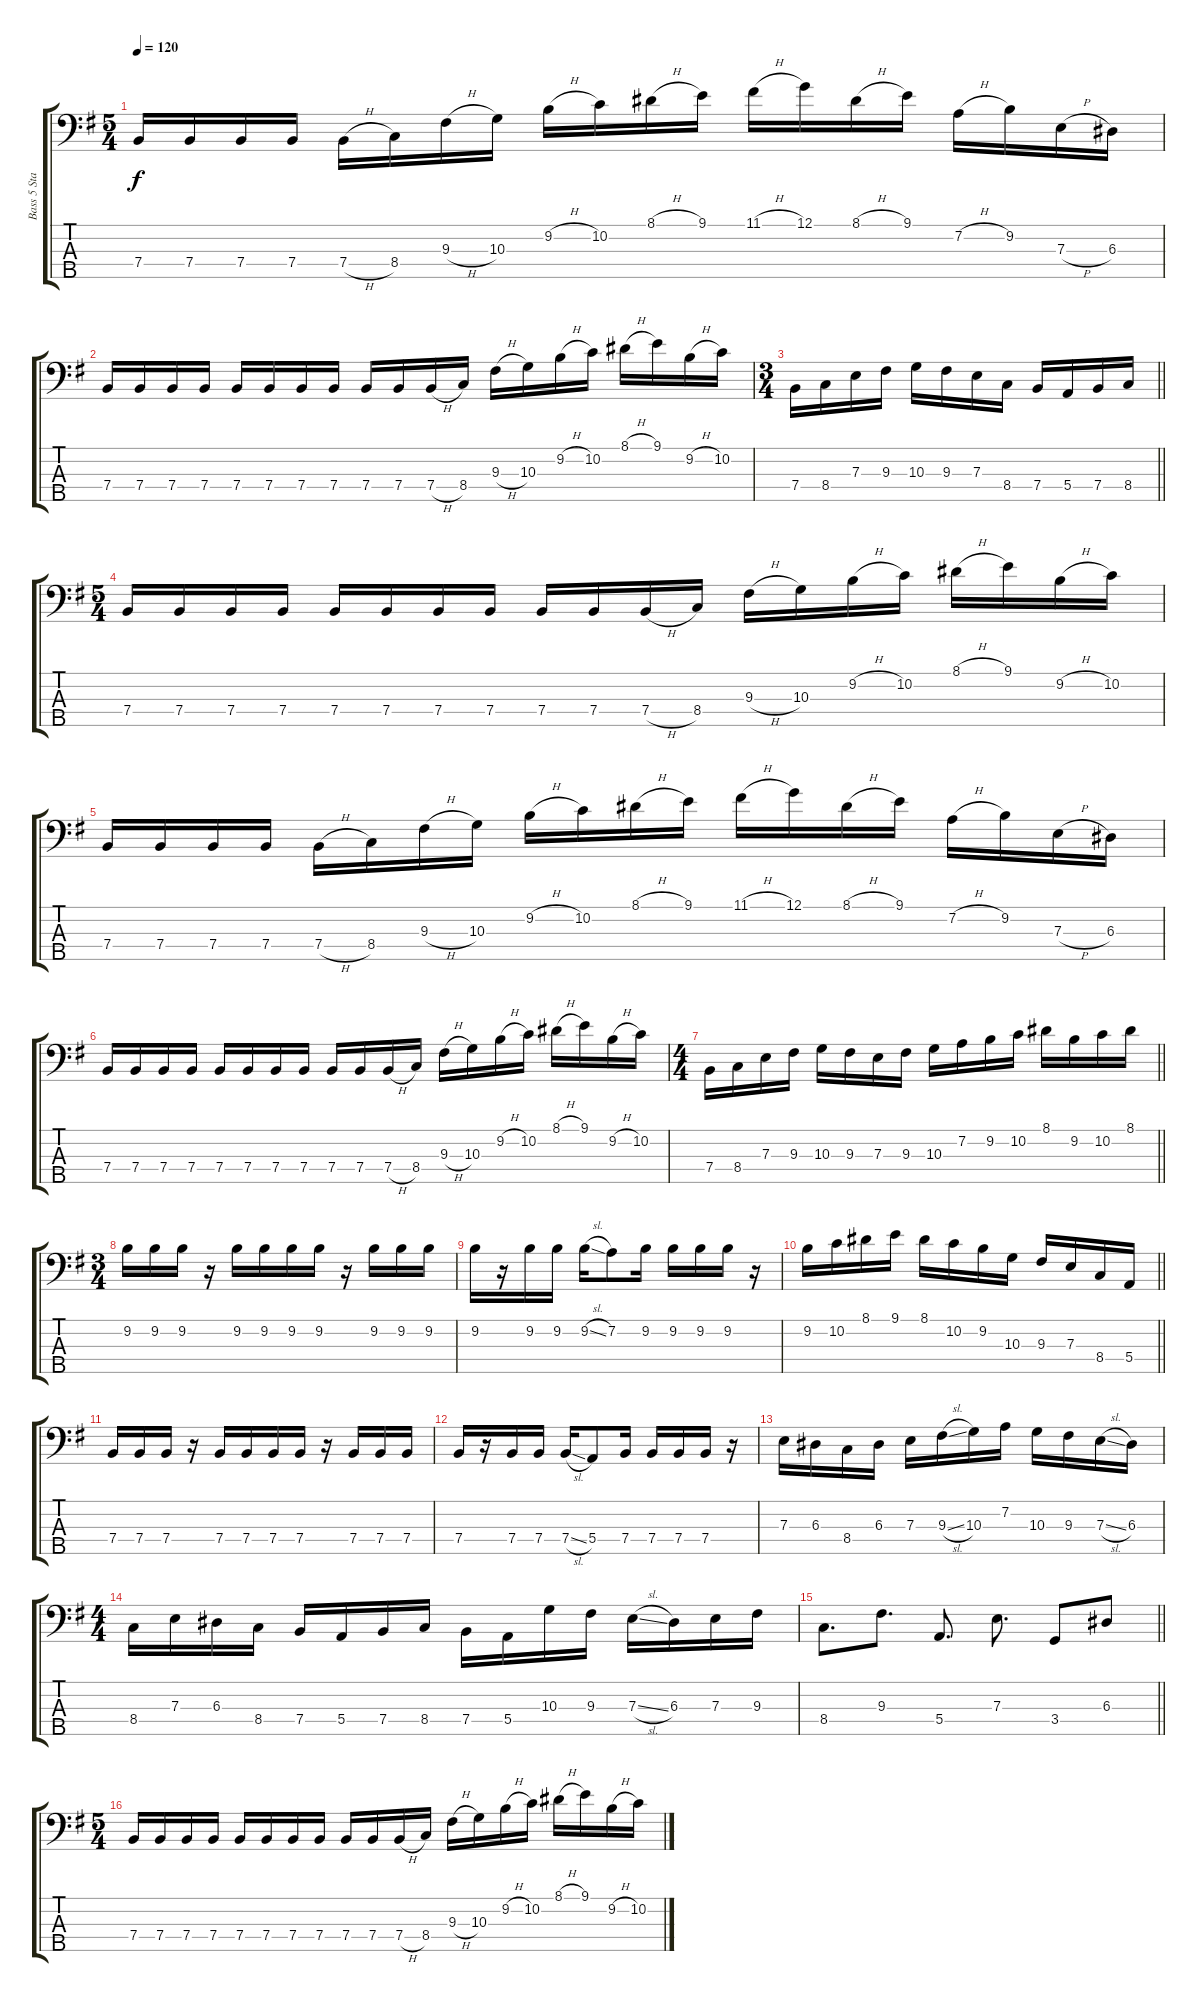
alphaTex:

\track ("Bass 5 Standard" "Bass 5 Sta") {instrument electricbassfinger}
\staff {score tabs}
\tuning (G2 D2 A1 E1 B0) {hide}
\ts (5 4)
\tempo 120
\clef f4
\ks eminor
7.4.16{dy f} 7.4.16 7.4.16 7.4.16 7.4{h}.16 8.4.16 9.3{h}.16 10.3.16 9.2{h}.16 10.2.16 8.1{h}.16 9.1.16 11.1{h}.16 12.1.16 8.1{h}.16 9.1.16 7.2{h}.16 9.2.16 7.3{h}.16 6.3.16 |
7.4.16 7.4.16 7.4.16 7.4.16 7.4.16 7.4.16 7.4.16 7.4.16 7.4.16 7.4.16 7.4{h}.16 8.4.16 9.3{h}.16 10.3.16 9.2{h}.16 10.2.16 8.1{h}.16 9.1.16 9.2{h}.16 10.2.16 |
\ts (3 4)
\barLineRight lightlight
7.4.16 8.4.16 7.3.16 9.3.16 10.3.16 9.3.16 7.3.16 8.4.16 7.4.16 5.4.16 7.4.16 8.4.16 |
\ts (5 4)
7.4.16 7.4.16 7.4.16 7.4.16 7.4.16 7.4.16 7.4.16 7.4.16 7.4.16 7.4.16 7.4{h}.16 8.4.16 9.3{h}.16 10.3.16 9.2{h}.16 10.2.16 8.1{h}.16 9.1.16 9.2{h}.16 10.2.16 |
7.4.16 7.4.16 7.4.16 7.4.16 7.4{h}.16 8.4.16 9.3{h}.16 10.3.16 9.2{h}.16 10.2.16 8.1{h}.16 9.1.16 11.1{h}.16 12.1.16 8.1{h}.16 9.1.16 7.2{h}.16 9.2.16 7.3{h}.16 6.3.16 |
7.4.16 7.4.16 7.4.16 7.4.16 7.4.16 7.4.16 7.4.16 7.4.16 7.4.16 7.4.16 7.4{h}.16 8.4.16 9.3{h}.16 10.3.16 9.2{h}.16 10.2.16 8.1{h}.16 9.1.16 9.2{h}.16 10.2.16 |
\ts (4 4)
\barLineRight lightlight
7.4.16 8.4.16 7.3.16 9.3.16 10.3.16 9.3.16 7.3.16 9.3.16 10.3.16 7.2.16 9.2.16 10.2.16 8.1.16 9.2.16 10.2.16 8.1.16 |
\ts (3 4)
\section ("" "")
9.2.16 9.2.16 9.2.16 r.16 9.2.16 9.2.16 9.2.16 9.2.16 r.16 9.2.16 9.2.16 9.2.16 |
9.2.16 r.16 9.2.16 9.2.16 9.2{sl}.16 7.2.8 9.2.16 9.2.16 9.2.16 9.2.16 r.16 |
\barLineRight lightlight
9.2.16 10.2.16 8.1.16 9.1.16 8.1.16 10.2.16 9.2.16 10.3.16 9.3.16 7.3.16 8.4.16 5.4.16 |
7.4.16 7.4.16 7.4.16 r.16 7.4.16 7.4.16 7.4.16 7.4.16 r.16 7.4.16 7.4.16 7.4.16 |
7.4.16 r.16 7.4.16 7.4.16 7.4{sl}.16 5.4.8 7.4.16 7.4.16 7.4.16 7.4.16 r.16 |
7.3.16 6.3.16 8.4.16 6.3.16 7.3.16 9.3{sl}.16 10.3.16 7.2.16 10.3.16 9.3.16 7.3{sl}.16 6.3.16 |
\ts (4 4)
8.4.16 7.3.16 6.3.16 8.4.16 7.4.16 5.4.16 7.4.16 8.4.16 7.4.16 5.4.16 10.3.16 9.3.16 7.3{sl}.16 6.3.16 7.3.16 9.3.16 |
\barLineRight lightlight
8.4.8{d} 9.3.8{d} 5.4.8{d} 7.3.8{d} 3.4.8 6.3.8 |
\ts (5 4)
\section ("" "")
7.4.16 7.4.16 7.4.16 7.4.16 7.4.16 7.4.16 7.4.16 7.4.16 7.4.16 7.4.16 7.4{h}.16 8.4.16 9.3{h}.16 10.3.16 9.2{h}.16 10.2.16 8.1{h}.16 9.1.16 9.2{h}.16 10.2.16
